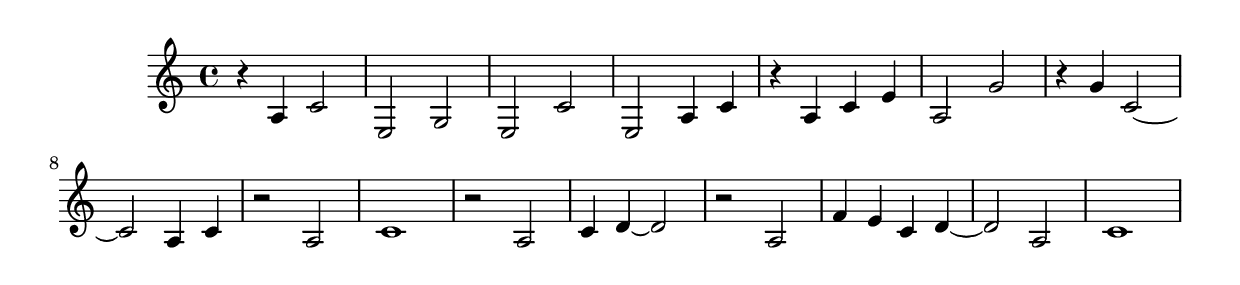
\version "2.19.82"
\language "english"

\header {
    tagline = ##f
}

\layout {}

\paper {}

\score {
    {
        r4
        a4
        c'2
        e2
        g2
        e2
        c'2
        e2
        a4
        c'4
        r4
        a4
        c'4
        e'4
        a2
        g'2
        r4
        g'4
        c'2
        ~
        c'2
        a4
        c'4
        r2
        a2
        c'1
        r2
        a2
        c'4
        d'4
        ~
        d'2
        r2
        a2
        f'4
        e'4
        c'4
        d'4
        ~
        d'2
        a2
        c'1
    }
}